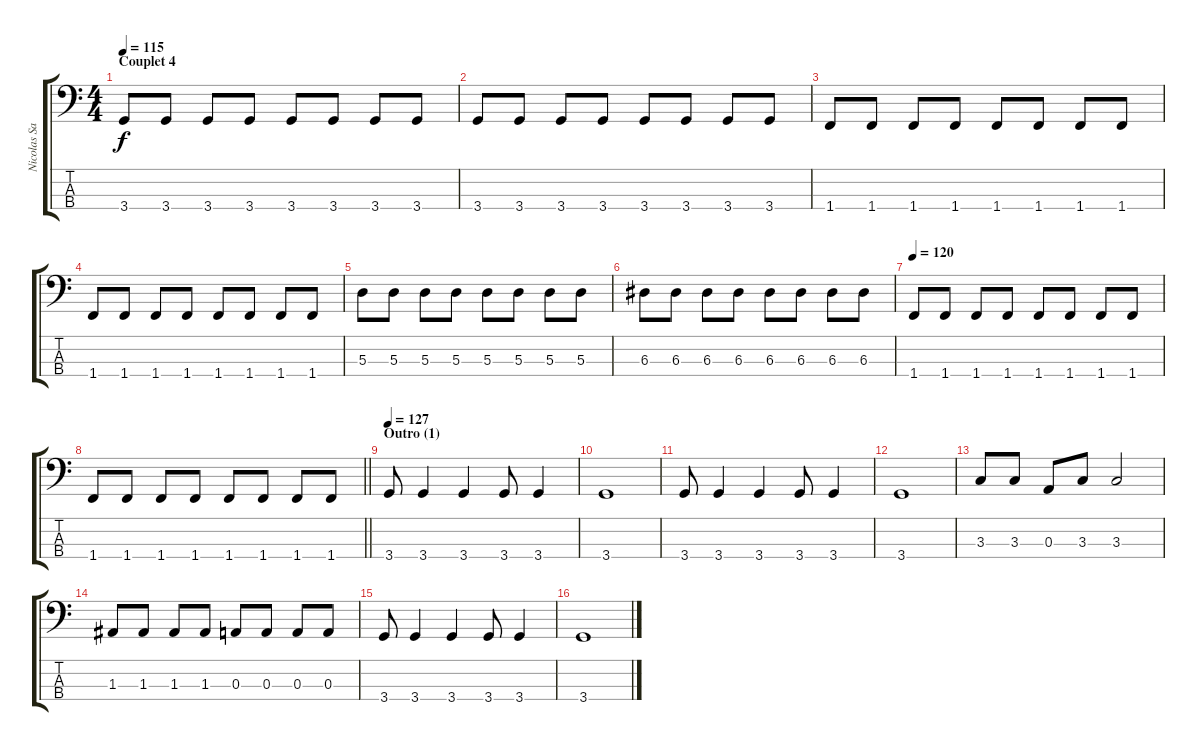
\track ("Nicolas Sages" "Nicolas Sa") {instrument electricbassfinger}
\staff {score tabs}
\tuning (G2 D2 A1 E1) {hide}
\ts (4 4)
\section ("" "Couplet 4")
\tempo 115
\clef f4
\ks c
3.4.8{dy f} 3.4.8 3.4.8 3.4.8 3.4.8 3.4.8 3.4.8 3.4.8 |
3.4.8 3.4.8 3.4.8 3.4.8 3.4.8 3.4.8 3.4.8 3.4.8 |
1.4.8 1.4.8 1.4.8 1.4.8 1.4.8 1.4.8 1.4.8 1.4.8 |
1.4.8 1.4.8 1.4.8 1.4.8 1.4.8 1.4.8 1.4.8 1.4.8 |
5.3.8 5.3.8 5.3.8 5.3.8 5.3.8 5.3.8 5.3.8 5.3.8 |
6.3.8 6.3.8 6.3.8 6.3.8 6.3.8 6.3.8 6.3.8 6.3.8 |
\tempo 120
1.4.8 1.4.8 1.4.8 1.4.8 1.4.8 1.4.8 1.4.8 1.4.8 |
\barLineRight lightlight
1.4.8 1.4.8 1.4.8 1.4.8 1.4.8 1.4.8 1.4.8 1.4.8 |
\section ("" "Outro (1)")
\tempo 127
3.4.8 3.4.4 3.4.4 3.4.8 3.4.4 |
3.4.1 |
3.4.8 3.4.4 3.4.4 3.4.8 3.4.4 |
3.4.1 |
3.3.8 3.3.8 0.3.8 3.3.8 3.3.2 |
1.3.8 1.3.8 1.3.8 1.3.8 0.3.8 0.3.8 0.3.8 0.3.8 |
3.4.8 3.4.4 3.4.4 3.4.8 3.4.4 |
3.4.1
